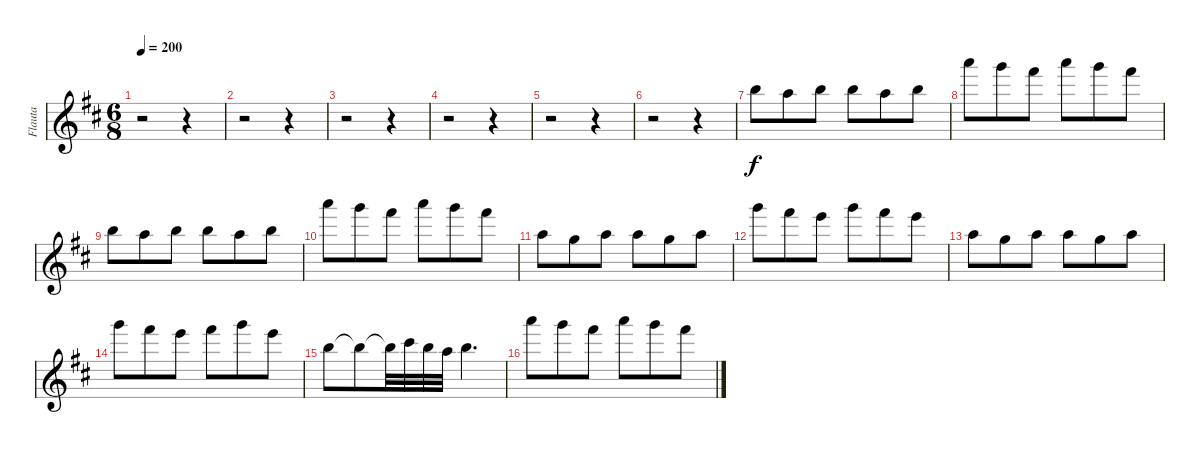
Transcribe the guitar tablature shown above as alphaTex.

\track ("Flauta" "Flauta") {instrument whistle}
\staff {score}
\tuning (E4 B3 G3 D3 A2 E2) {hide}
\ts (6 8)
\tempo 200
\clef g2
\ks bminor
r.2{dy f} r.4 |
r.2 r.4 |
r.2 r.4 |
r.2 r.4 |
r.2 r.4 |
r.2 r.4 |
19.1.8 17.1.8 19.1.8 19.1.8 17.1.8 19.1.8 |
29.1.8 27.1.8 26.1.8 29.1.8 27.1.8 26.1.8 |
19.1.8 17.1.8 19.1.8 19.1.8 17.1.8 19.1.8 |
29.1.8 27.1.8 26.1.8 29.1.8 27.1.8 26.1.8 |
17.1.8 15.1.8 17.1.8 17.1.8 15.1.8 17.1.8 |
27.1.8 26.1.8 24.1.8 27.1.8 26.1.8 24.1.8 |
17.1.8 15.1.8 17.1.8 17.1.8 15.1.8 17.1.8 |
27.1.8 26.1.8 24.1.8 26.1.8 27.1.8 24.1.8 |
19.1.8 19.1{t}.8 19.1{t}.32 21.1.32 19.1.32 17.1.32 19.1.4{d} |
29.1.8 27.1.8 26.1.8 29.1.8 27.1.8 26.1.8
